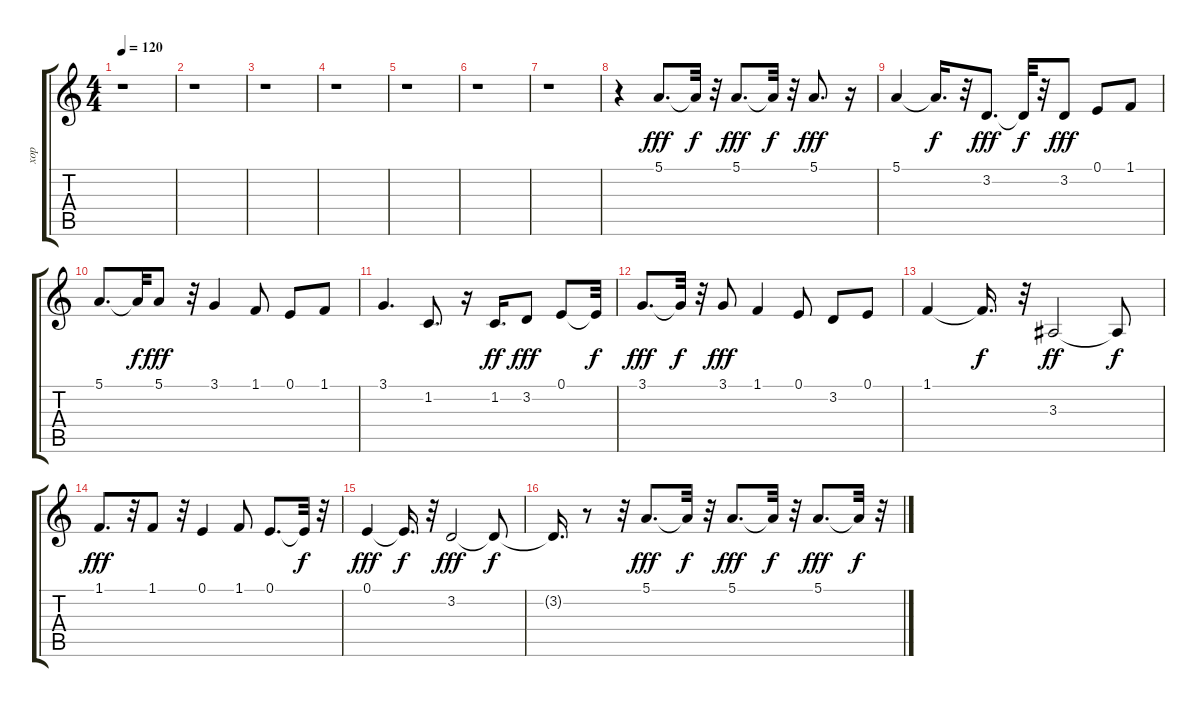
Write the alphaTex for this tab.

\track ("хор" "хор") {instrument choiraahs}
\staff {score tabs}
\tuning (E4 B3 G3 D3 A2 E2) {hide}
\ts (4 4)
\tempo 120
\clef g2
\ks c
r.1{dy f} |
r.1 |
r.1 |
r.1 |
r.1 |
r.1 |
r.1 |
r.4 5.1.8{d dy fff} 5.1{t}.32{dy f} r.32 5.1.8{d dy fff} 5.1{t}.32{dy f} r.32 5.1.8{d dy fff} r.16 |
5.1.4 5.1{t}.16{d dy f} r.32 3.2.8{d dy fff} 3.2{t}.32{dy f} r.32 3.2.8{dy fff} 0.1.8 1.1.8 |
5.1.8{d} 5.1{t}.32{dy f} 5.1.8{dy fff} r.32 3.1.4 1.1.8 0.1.8 1.1.8 |
3.1.4{d} 1.2.8{d} r.16 1.2.16{d dy ff} 3.2.8{dy fff} 0.1.8 0.1{t}.32{dy f} |
3.1.8{d dy fff} 3.1{t}.32{dy f} r.32 3.1.8{dy fff} 1.1.4 0.1.8 3.2.8 0.1.8 |
1.1.4 1.1{t}.16{d dy f} r.32 3.3.2{dy ff} 3.3{t}.8{dy f} |
1.1.8{d dy fff} r.32 1.1.8 r.32 0.1.4 1.1.8 0.1.8{d} 0.1{t}.32{dy f} r.32 |
0.1.4{dy fff} 0.1{t}.16{d dy f} r.32 3.2.2{dy fff} 3.2{t}.8{dy f} |
3.2{t}.16{d} r.8 r.32 5.1.8{d dy fff} 5.1{t}.32{dy f} r.32 5.1.8{d dy fff} 5.1{t}.32{dy f} r.32 5.1.8{d dy fff} 5.1{t}.32{dy f} r.32
